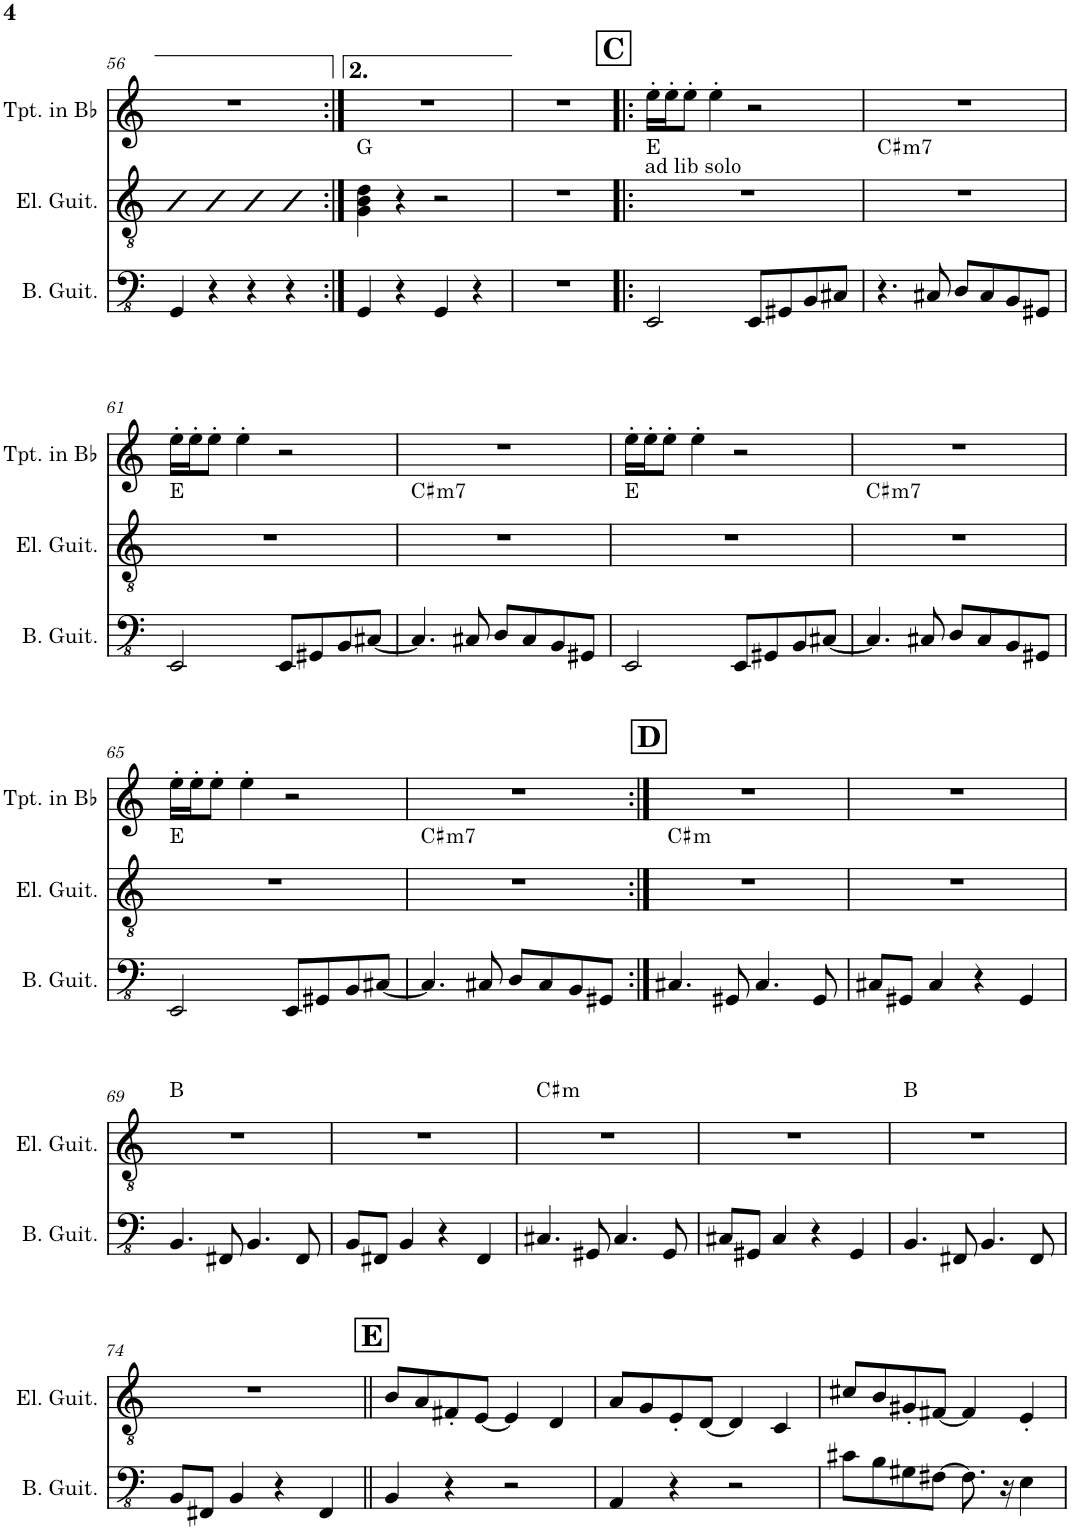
**kern	**kern	**harte	**kern	**kern
*part4	*part3	*part3	*part2	*part1
*staff4	*staff3	*	*staff2	*staff1
*I"Bass Guitar	*I"Electric Guitar	*	*I"Trumpet in Bb	*I"Voice
*I'B. Guit.	*I'El. Guit.	*	*I'Tpt. in Bb	*I'Vo.
!!LO:PB:g=z
*clefFv4	*clefGv2	*	*clefG2	*clefG2
*	*	*	*Trd1c2	*
*k[]	*k[]	*	*k[]	*k[]
*M4/4	*M4/4	*	*M4/4	*M4/4
=56	=56	=56	=56	=56
4GGG/	4B	.	1r	1r
4r	4B	.	.	.
4r	4B	.	.	.
4r	4B	.	.	.
=57:|!	=57:|!	=57:|!	=57:|!	=57:|!
4GGG/	4G\ 4B\ 4d\	G:maj	1r	1r
4r	4r	.	.	.
4GGG/	2r	.	.	.
4r	.	.	.	.
=58	=58	=58	=58	=58
1r	1r	.	1r	1r
!!LO:REH:place=s1:a:B:cj:fs=14:t=C
=59!|:	=59!|:	=59!|:	=59!|:	=59!|:
!	!LO:TX:a:t=ad lib solo	!	!	!
2EEE/	1r	E:maj	16ee'\LL	1r
.	.	.	16ee'\J	.
.	.	.	8ee'\J	.
.	.	.	4ee'\	.
8EEE/L	.	.	2r	.
8GGG#X/	.	.	.	.
8BBB/	.	.	.	.
8CC#X/J	.	.	.	.
=60	=60	=60	=60	=60
!	!	!LO:H:kt=m7	!	!
4.r	1r	C#:min7	1r	1r
8CC#X/	.	.	.	.
8DD/L	.	.	.	.
8CC#/	.	.	.	.
8BBB/	.	.	.	.
8GGG#X/J	.	.	.	.
!!LO:LB:g=z
=61	=61	=61	=61	=61
2EEE/	1r	E:maj	16ee'\LL	1r
.	.	.	16ee'\J	.
.	.	.	8ee'\J	.
.	.	.	4ee'\	.
8EEE/L	.	.	2r	.
8GGG#X/	.	.	.	.
8BBB/	.	.	.	.
[8CC#X/J	.	.	.	.
=62	=62	=62	=62	=62
!	!	!LO:H:kt=m7	!	!
4.CC#/]	1r	C#:min7	1r	1r
8CC#X/	.	.	.	.
8DD/L	.	.	.	.
8CC#/	.	.	.	.
8BBB/	.	.	.	.
8GGG#X/J	.	.	.	.
=63	=63	=63	=63	=63
2EEE/	1r	E:maj	16ee'\LL	1r
.	.	.	16ee'\J	.
.	.	.	8ee'\J	.
.	.	.	4ee'\	.
8EEE/L	.	.	2r	.
8GGG#X/	.	.	.	.
8BBB/	.	.	.	.
[8CC#X/J	.	.	.	.
=64	=64	=64	=64	=64
!	!	!LO:H:kt=m7	!	!
4.CC#/]	1r	C#:min7	1r	1r
8CC#X/	.	.	.	.
8DD/L	.	.	.	.
8CC#/	.	.	.	.
8BBB/	.	.	.	.
8GGG#X/J	.	.	.	.
!!LO:LB:g=z
=65	=65	=65	=65	=65
2EEE/	1r	E:maj	16ee'\LL	1r
.	.	.	16ee'\J	.
.	.	.	8ee'\J	.
.	.	.	4ee'\	.
8EEE/L	.	.	2r	.
8GGG#X/	.	.	.	.
8BBB/	.	.	.	.
[8CC#X/J	.	.	.	.
=66	=66	=66	=66	=66
!	!	!LO:H:kt=m7	!	!
4.CC#/]	1r	C#:min7	1r	1r
8CC#X/	.	.	.	.
8DD/L	.	.	.	.
8CC#/	.	.	.	.
8BBB/	.	.	.	.
8GGG#X/J	.	.	.	.
!!LO:REH:place=s1:a:B:cj:fs=14:t=D
=67:|!	=67:|!	=67:|!	=67:|!	=67:|!
!	!	!LO:H:kt=m	!	!
4.CC#X/	1r	C#:min	1r	1r
8GGG#X/	.	.	.	.
4.CC#/	.	.	.	.
8GGG#/	.	.	.	.
=68	=68	=68	=68	=68
8CC#X/L	1r	.	1r	1r
8GGG#X/J	.	.	.	.
4CC#/	.	.	.	.
4r	.	.	.	.
4GGG#/	.	.	.	.
!!LO:LB:g=z
=69	=69	=69	=69	=69
4.BBB/	1r	B:maj	1r	1r
8FFF#X/	.	.	.	.
4.BBB/	.	.	.	.
8FFF#/	.	.	.	.
=70	=70	=70	=70	=70
8BBB/L	1r	.	1r	1r
8FFF#X/J	.	.	.	.
4BBB/	.	.	.	.
4r	.	.	.	.
4FFF#/	.	.	.	.
=71	=71	=71	=71	=71
!	!	!LO:H:kt=m	!	!
4.CC#X/	1r	C#:min	1r	1r
8GGG#X/	.	.	.	.
4.CC#/	.	.	.	.
8GGG#/	.	.	.	.
=72	=72	=72	=72	=72
8CC#X/L	1r	.	1r	1r
8GGG#X/J	.	.	.	.
4CC#/	.	.	.	.
4r	.	.	.	.
4GGG#/	.	.	.	.
=73	=73	=73	=73	=73
4.BBB/	1r	B:maj	1r	1r
8FFF#X/	.	.	.	.
4.BBB/	.	.	.	.
8FFF#/	.	.	.	.
!!LO:LB:g=z
=74	=74	=74	=74	=74
8BBB/L	1r	.	1r	1r
8FFF#X/J	.	.	.	.
4BBB/	.	.	.	.
4r	.	.	.	.
4FFF#/	.	.	.	.
!!LO:REH:place=s1:a:B:cj:fs=14:t=E
=75||	=75||	=75||	=75||	=75||
4BBB/	8B/L	.	1r	1r
.	8A/	.	.	.
4r	8F#X'/	.	.	.
.	[8E/J	.	.	.
2r	4E/]	.	.	.
.	4D/	.	.	.
=76	=76	=76	=76	=76
4AAA/	8A/L	.	1r	1r
.	8G/	.	.	.
4r	8E'/	.	.	.
.	[8D/J	.	.	.
2r	4D/]	.	.	.
.	4C/	.	.	.
=77	=77	=77	=77	=77
8C#X\L	8c#X/L	.	1r	1r
8BB\	8B/	.	.	.
8GG#X\	8G#X'/	.	.	.
[8FF#X\J	[8F#X/J	.	.	.
8.FF#\]	4F#/]	.	.	.
16r	.	.	.	.
4EE\	4E'/	.	.	.
=	=	=	=	=
*-	*-	*-	*-	*-
